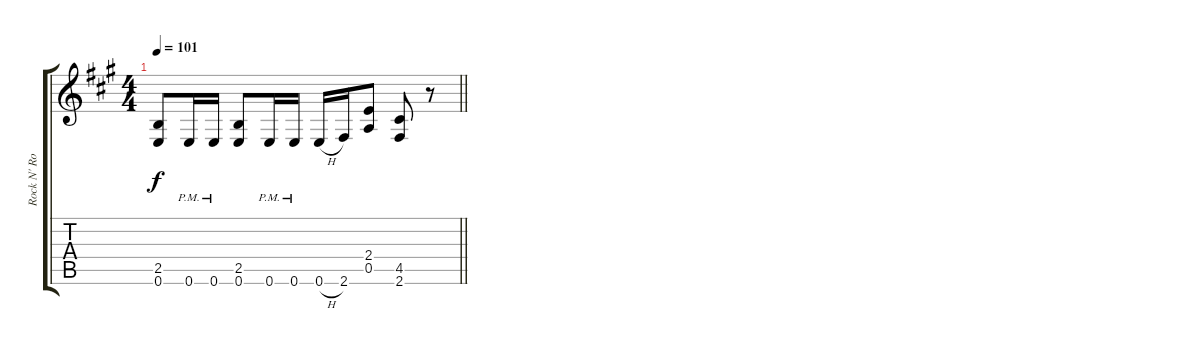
\track ("Rock N' Rolf" "Rock N' Ro") {instrument distortionguitar}
\staff {score tabs}
\tuning (E4 B3 G3 D3 A2 E2) {hide}
\ts (4 4)
\tempo 101
\clef g2
\barLineRight lightlight
\ks f#minor
(2.5 0.6).8{dy f} 0.6{pm}.16 0.6{pm}.16 (2.5 0.6).8 0.6{pm}.16 0.6{pm}.16 0.6{h}.16 2.6.16 (2.4 0.5).8 (4.5 2.6).8 r.8
